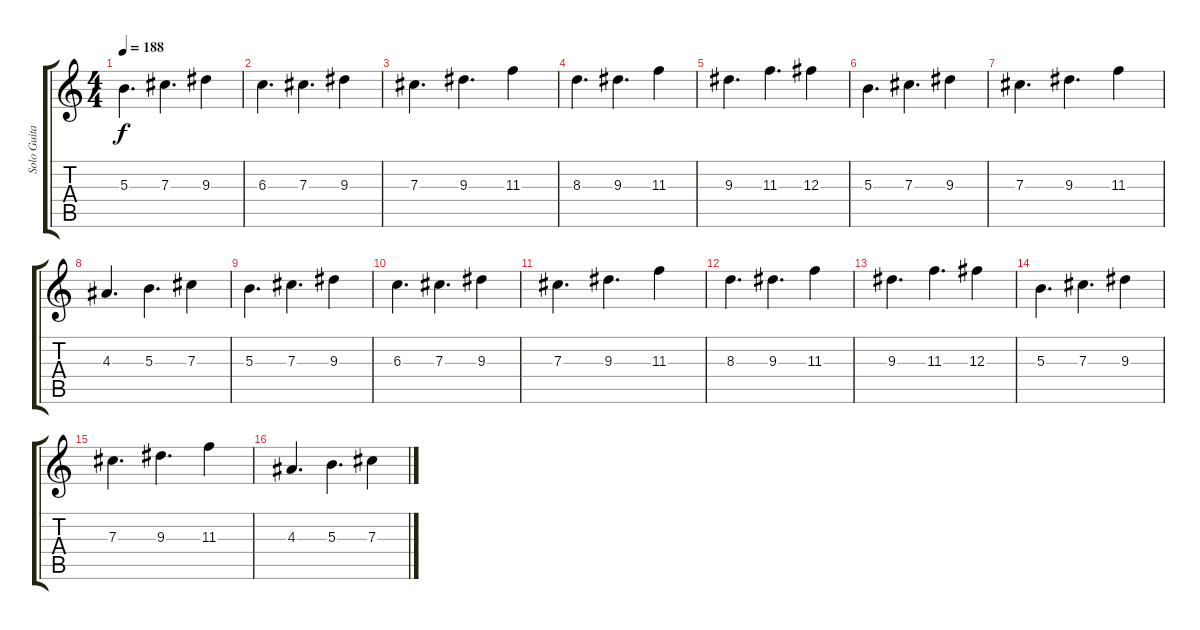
\track ("Solo Guitar Harmonics" "Solo Guita") {instrument distortionguitar}
\staff {score tabs}
\tuning (Eb4 Bb3 Gb3 Db3 Ab2 Eb2) {hide}
\ts (4 4)
\tempo 188
\clef g2
\ks c
5.3.4{d dy f} 7.3.4{d} 9.3.4 |
6.3.4{d} 7.3.4{d} 9.3.4 |
7.3.4{d} 9.3.4{d} 11.3.4 |
8.3.4{d} 9.3.4{d} 11.3.4 |
9.3.4{d} 11.3.4{d} 12.3.4 |
5.3.4{d} 7.3.4{d} 9.3.4 |
7.3.4{d} 9.3.4{d} 11.3.4 |
4.3.4{d} 5.3.4{d} 7.3.4 |
5.3.4{d} 7.3.4{d} 9.3.4 |
6.3.4{d} 7.3.4{d} 9.3.4 |
7.3.4{d} 9.3.4{d} 11.3.4 |
8.3.4{d} 9.3.4{d} 11.3.4 |
9.3.4{d} 11.3.4{d} 12.3.4 |
5.3.4{d} 7.3.4{d} 9.3.4 |
7.3.4{d} 9.3.4{d} 11.3.4 |
4.3.4{d} 5.3.4{d} 7.3.4
